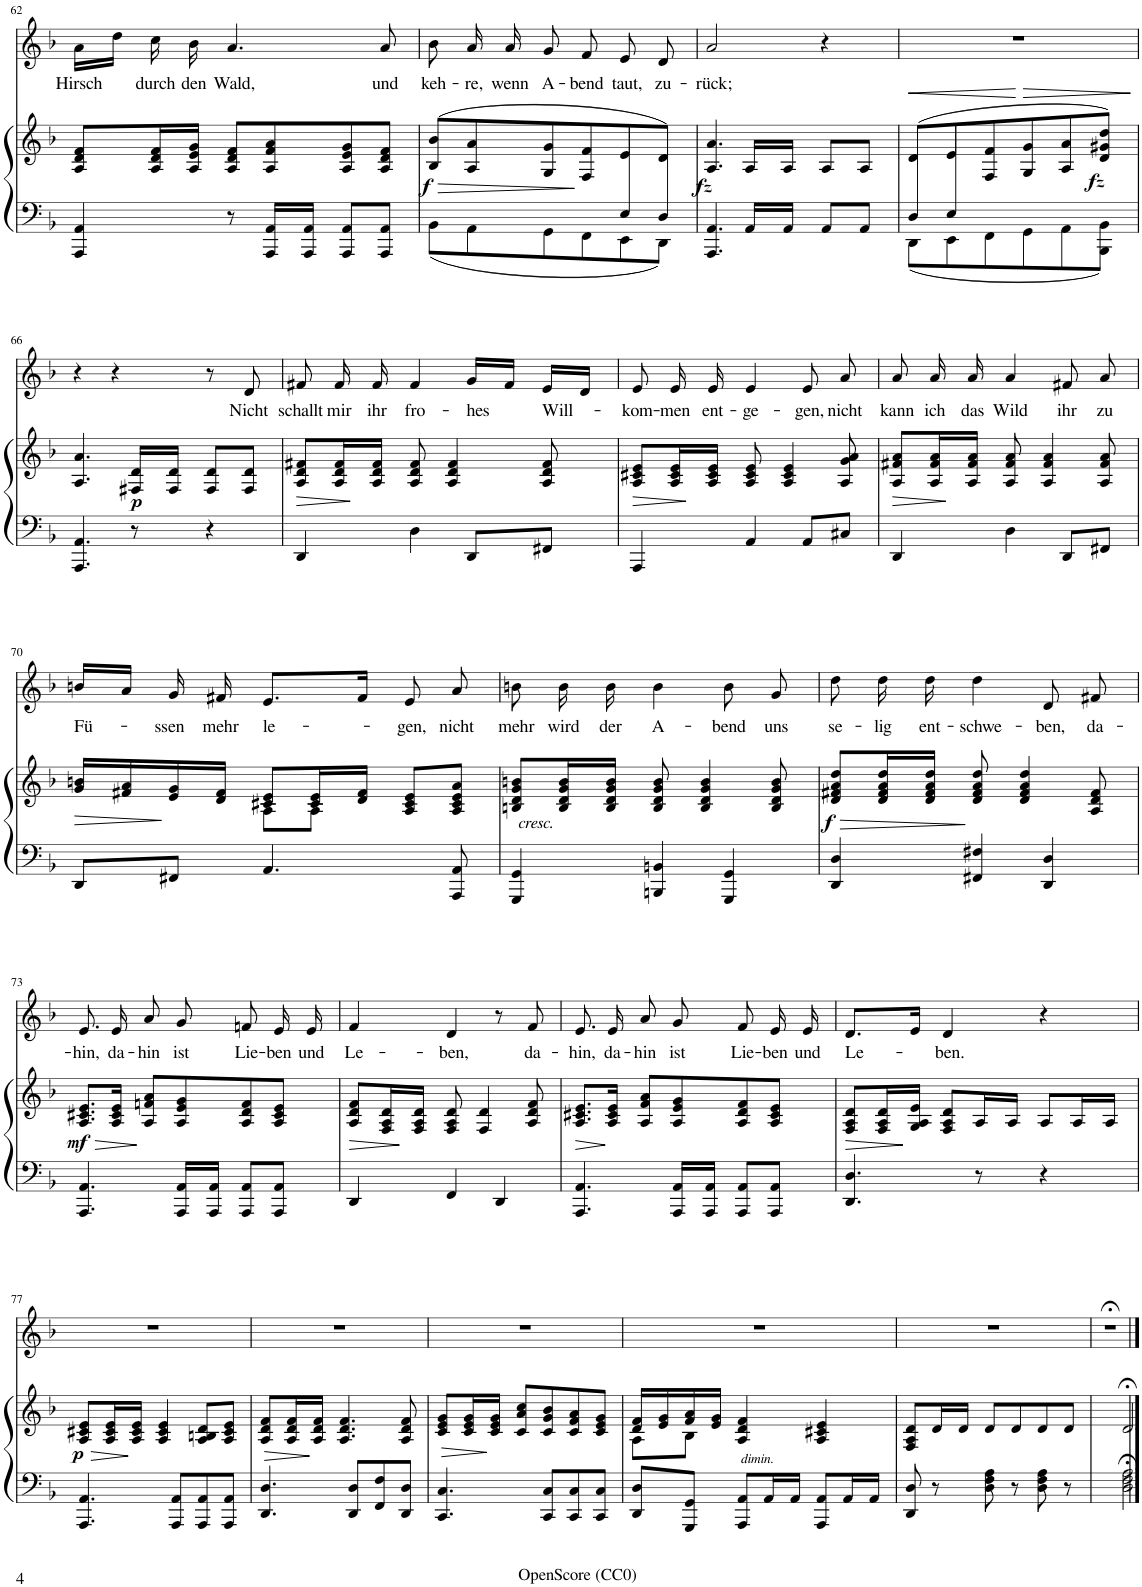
**kern	**kern	**dynam	**kern	**text
*part2	*part2	*part2	*part1	*part1
*staff3	*staff2	*staff2/3	*staff1	*staff1
*I"Pianoforte	*	*	*I"Singstimme Voice	*
*I'Pno	*	*	*	*
!!LO:PB:g=z
*clefF4	*clefG2	*	*clefG2	*
*k[b-]	*k[b-]	*	*k[b-]	*
*M3/4	*M3/4	*	*M3/4	*
=62	=62	=62	=62	=62
!	!	!	!	!LO:LY:b
4AAA/ 4AA/	8A/ 8d/ 8f/L	.	16a\LL	Hirsch
.	.	.	16dd\JJ	.
!	!	!	!	!LO:LY:b
.	16A/ 16d/ 16f/L	.	16cc\	durch
!	!	!	!	!LO:LY:b
.	16A/ 16e/ 16g/JJ	.	16b-\	den
!	!	!	!	!LO:LY:b
8r	8A/ 8d/ 8f/L	.	4.a/	Wald,
16AAA/ 16AA/LL	8A/ 8f/ 8a/	.	.	.
16AAA/ 16AA/JJ	.	.	.	.
8AAA/ 8AA/L	8A/ 8e/ 8g/	.	.	.
!	!	!	!	!LO:LY:b
8AAA/ 8AA/J	8A/ 8d/ 8f/J	.	8a/	und
=63	=63	=63	=63	=63
*^	*	*	*	*
!	!	!	!LO:HP:b	!	!LO:LY:b
!	!	!	!LO:DY:n=1:b	!	!
2ryy	8BB-\L	(8B-/ 8b-/L	> f	8b-\	keh-
!	!	!	!	!	!LO:LY:b
.	8AA\	8A/ 8a/	.	16a/	-re,
!	!	!	!	!	!LO:LY:b
.	.	.	.	16a/	wenn
!	!	!	!	!	!LO:LY:b
.	8GG\	8G/ 8g/	.	8g/	A-
!	!	!	!	!	!LO:LY:b
.	8FF\	8F/ 8f/	]	8f/	-bend
!	!	!	!	!	!LO:LY:b
8E/L	8EE\	8e/	.	8e/	taut,
!	!	!	!	!	!LO:LY:b
8D/J	8DD\J	8d/J)	.	8d/	zu-
=64	=64	=64	=64	=64	=64
!	!	!	!LO:DY:b	!	!LO:LY:b
*v	*v	*	*	*	*
4.AAA/ 4.AA/	4.A/ 4.a/	fz	2a/	-rück;
16AA/LL	16A/LL	.	.	.
16AA/JJ	16A/JJ	.	.	.
8AA/L	8A/L	.	4r	.
8AA/J	8A/J	.	.	.
=65	=65	=65	=65	=65
*^	*	*	*	*
!	!	!	!LO:HP:b	!	!
8D/L	8DD\L	(>8d/L	<	2.r	.
8E/J	8EE\	8e/	.	.	.
2ryy	8FF\	8F/ 8f/	.	.	.
!	!	!	!LO:HP:n=1:b	!	!
.	8GG\	8G/ 8g/	[ >	.	.
.	8AA\	8A/ 8a/	.	.	.
!	!	!	!LO:DY:b	!	!
.	8BBB-\ 8BB-\J	8d/ 8g#X/ 8dd/J)	fz	.	.
*v	*v	*	*	*	*
.	.	]	.	.
!!LO:LB:g=z
=66	=66	=66	=66	=66
4.AAA/ 4.AA/	4.A/;< 4.a/;<	.	4r	.
.	.	.	4r	.
!	!	!LO:DY:b	!	!
8r	16F#X/ 16d/LL	p	.	.
.	16F#/ 16d/JJ	.	.	.
4r	8F#/ 8d/L	.	8r	.
!	!	!	!	!LO:LY:b
.	8F#/ 8d/J	.	8d/	Nicht
=67	=67	=67	=67	=67
!	!	!LO:HP:b	!	!LO:LY:b
4DD/	8A/ 8d/ 8f#X/L	>	8f#X/	schallt
!	!	!	!	!LO:LY:b
.	16A/ 16d/ 16f#/L	.	16f#/	mir
!	!	!	!	!LO:LY:b
.	16A/ 16d/ 16f#/JJ	]	16f#/	ihr
!	!	!	!	!LO:LY:b
4D\	8A/ 8d/ 8f#/	.	4f#/	fro-
.	4A/ 4d/ 4f#/	.	.	.
!	!	!	!	!LO:LY:b
8DD/L	.	.	16g/LL	-hes
.	.	.	16f#/JJ	.
!	!	!	!	!LO:LY:b
8FF#X/J	8A/ 8d/ 8f#/	.	16e/LL	Will-
.	.	.	16d/JJ	.
=68	=68	=68	=68	=68
!	!	!LO:HP:b	!	!LO:LY:b
4AAA/	8A/ 8c#X/ 8e/L	>	8e/	-kom-
!	!	!	!	!LO:LY:b
.	16A/ 16c#/ 16e/L	.	16e/	-men
!	!	!	!	!LO:LY:b
.	16A/ 16c#/ 16e/JJ	]	16e/	ent-
!	!	!	!	!LO:LY:b
4AA/	8A/ 8c#/ 8e/	.	4e/	-ge-
.	4A/ 4c#/ 4e/	.	.	.
!	!	!	!	!LO:LY:b
8AA/L	.	.	8e/	-gen,
!	!	!	!	!LO:LY:b
8C#X/J	8A/ 8g/ 8a/	.	8a/	nicht
=69	=69	=69	=69	=69
!	!	!LO:HP:b	!	!LO:LY:b
4DD/	8A/ 8f#X/ 8a/L	>	8a/	kann
!	!	!	!	!LO:LY:b
.	16A/ 16f#/ 16a/L	.	16a/	ich
!	!	!	!	!LO:LY:b
.	16A/ 16f#/ 16a/JJ	]	16a/	das
!	!	!	!	!LO:LY:b
4D\	8A/ 8f#/ 8a/	.	4a/	Wild
.	4A/ 4f#/ 4a/	.	.	.
!	!	!	!	!LO:LY:b
8DD/L	.	.	8f#X/	ihr
!	!	!	!	!LO:LY:b
8FF#X/J	8A/ 8f#/ 8a/	.	8a/	zu
!!LO:LB:g=z
=70	=70	=70	=70	=70
!	!	!LO:HP:b	!	!LO:LY:b
*	*^	*	*	*
8DD/L	16g/ 16bn/LL	4ryy	>	16bn/LL	Fü-
.	16f#X/ 16a/	.	.	16a/JJ	.
!	!	!	!	!	!LO:LY:b
8FF#X/J	16e/ 16g/	.	]	16g/	-ssen
!	!	!	!	!	!LO:LY:b
.	16d/ 16f#/JJ	.	.	16f#X/	mehr
!	!	!	!	!	!LO:LY:b
4.AA/	8c#X/ 8e/L	8A\L	.	8.e/L	le-
.	16c#/ 16e/L	8A\J	.	.	.
.	16d/ 16f#/JJ	.	.	16f#/Jk	.
!	!	!	!	!	!LO:LY:b
.	8A/ 8c#/ 8e/L	4ryy	.	8e/	-gen,
!	!	!	!	!	!LO:LY:b
8AAA/ 8AA/	8A/ 8c#/ 8e/ 8a/J	.	.	8a/	nicht
*	*v	*v	*	*	*
=71	=71	=71	=71	=71
!	!LO:TX:b:i:t=cresc.	!	!	!
!	!	!	!	!LO:LY:b
4GGG/ 4GG/	8Bn/ 8d/ 8g/ 8bn/L	.	8bn\	mehr
!	!	!	!	!LO:LY:b
.	16B/ 16d/ 16g/ 16b/L	.	16b\	wird
!	!	!	!	!LO:LY:b
.	16B/ 16d/ 16g/ 16b/JJ	.	16b\	der
!	!	!	!	!LO:LY:b
4BBBn/ 4BBn/	8B/ 8d/ 8g/ 8b/	.	4b\	A-
.	4B/ 4d/ 4g/ 4b/	.	.	.
!	!	!	!	!LO:LY:b
4GGG/ 4GG/	.	.	8b\	-bend
!	!	!	!	!LO:LY:b
.	8B/ 8d/ 8g/ 8b/	.	8g/	uns
=72	=72	=72	=72	=72
!	!	!LO:HP:b	!	!LO:LY:b
!	!	!LO:DY:n=1:b	!	!
4DD/ 4D/	8d/ 8f#X/ 8a/ 8dd/L	> f	8dd\	se-
!	!	!	!	!LO:LY:b
.	16d/ 16f#/ 16a/ 16dd/L	.	16dd\	-lig
!	!	!	!	!LO:LY:b
.	16d/ 16f#/ 16a/ 16dd/JJ	.	16dd\	ent-
!	!	!	!	!LO:LY:b
4FF#X/ 4F#X/	8d/ 8f#/ 8a/ 8dd/	]	4dd\	-schwe-
.	4d/ 4f#/ 4a/ 4dd/	.	.	.
!	!	!	!	!LO:LY:b
4DD/ 4D/	.	.	8d/	-ben,
!	!	!	!	!LO:LY:b
.	8A/ 8d/ 8f#/	.	8f#X/	da-
!!LO:LB:g=z
=73	=73	=73	=73	=73
!	!	!LO:HP:b	!	!LO:LY:b
!	!	!LO:DY:n=1:b	!	!
4.AAA/ 4.AA/	8.A/ 8.c#X/ 8.e/L	> mf	8.e/	-hin,
!	!	!	!	!LO:LY:b
.	16A/ 16c#/ 16e/Jk	.	16e/	da-
!	!	!	!	!LO:LY:b
.	8A/ 8fn/ 8a/L	]	8a/	-hin
!	!	!	!	!LO:LY:b
16AAA/ 16AA/LL	8A/ 8e/ 8g/	.	8g/	ist
16AAA/ 16AA/JJ	.	.	.	.
!	!	!	!	!LO:LY:b
8AAA/ 8AA/L	8A/ 8d/ 8f/	.	8fn/	Lie-
!	!	!	!	!LO:LY:b
8AAA/ 8AA/J	8A/ 8c#/ 8e/J	.	16e/	-ben
!	!	!	!	!LO:LY:b
.	.	.	16e/	und
=74	=74	=74	=74	=74
!	!	!LO:HP:b	!	!LO:LY:b
4DD/	8A/ 8d/ 8f/L	>	4f/	Le-
.	16F/ 16A/ 16d/L	.	.	.
.	16F/ 16A/ 16d/JJ	]	.	.
!	!	!	!	!LO:LY:b
4FF/	8F/ 8A/ 8d/	.	4d/	-ben,
.	4F/ 4d/	.	.	.
4DD/	.	.	8r	.
!	!	!	!	!LO:LY:b
.	8A/ 8d/ 8f/	.	8f/	da-
=75	=75	=75	=75	=75
!	!	!LO:HP:b	!	!LO:LY:b
4.AAA/ 4.AA/	8.A/ 8.c#X/ 8.e/L	>	8.e/	-hin,
!	!	!	!	!LO:LY:b
.	16A/ 16c#/ 16e/Jk	]	16e/	da-
!	!	!	!	!LO:LY:b
.	8A/ 8f/ 8a/L	.	8a/	-hin
!	!	!	!	!LO:LY:b
16AAA/ 16AA/LL	8A/ 8e/ 8g/	.	8g/	ist
16AAA/ 16AA/JJ	.	.	.	.
!	!	!	!	!LO:LY:b
8AAA/ 8AA/L	8A/ 8d/ 8f/	.	8f/	Lie-
!	!	!	!	!LO:LY:b
8AAA/ 8AA/J	8A/ 8c#/ 8e/J	.	16e/	-ben
!	!	!	!	!LO:LY:b
.	.	.	16e/	und
=76	=76	=76	=76	=76
!	!	!LO:HP:b	!	!LO:LY:b
4.DD/ 4.D/	8F/ 8A/ 8d/L	>	8.d/L	Le-
.	16F/ 16A/ 16d/L	.	.	.
.	16G/ 16A/ 16e/JJ	]	16e/Jk	.
!	!	!	!	!LO:LY:b
.	8F/;< 8A/;< 8d/;<L	.	4d/	-ben.
8r	16A/L	.	.	.
.	16A/JJ	.	.	.
4r	8A/L	.	4r	.
.	16A/L	.	.	.
.	16A/JJ	.	.	.
!!LO:LB:g=z
=77	=77	=77	=77	=77
!	!	!LO:HP:b	!	!
!	!	!LO:DY:n=1:b	!	!
4.AAA/ 4.AA/	8A/ 8c#X/ 8e/L	> p	2.r	.
.	16A/ 16c#/ 16e/L	.	.	.
.	16A/ 16c#/ 16e/JJ	]	.	.
.	4A/ 4c#/ 4e/	.	.	.
8AAA/ 8AA/L	.	.	.	.
8AAA/ 8AA/	8A/ 8Bn/ 8d/L	.	.	.
8AAA/ 8AA/J	8A/ 8c#/ 8e/J	.	.	.
=78	=78	=78	=78	=78
!	!	!LO:HP:b	!	!
4.DD/ 4.D/	8A/ 8d/ 8f/L	>	2.r	.
.	16A/ 16d/ 16f/L	.	.	.
.	16A/ 16d/ 16f/JJ	]	.	.
.	4.A/ 4.d/ 4.f/	.	.	.
8DD/ 8D/L	.	.	.	.
8FF/ 8F/	.	.	.	.
8DD/ 8D/J	8A/ 8d/ 8f/	.	.	.
=79	=79	=79	=79	=79
!	!	!LO:HP:b	!	!
4.CC/ 4.C/	8c/ 8e/ 8g/L	>	2.r	.
.	16c/ 16e/ 16g/L	.	.	.
.	16c/ 16e/ 16g/JJ	]	.	.
.	8c/ 8a/ 8cc/L	.	.	.
8CC/ 8C/L	8c/ 8g/ 8b-/	.	.	.
8CC/ 8C/	8c/ 8f/ 8a/	.	.	.
8CC/ 8C/J	8c/ 8e/ 8g/J	.	.	.
=80	=80	=80	=80	=80
*	*^	*	*	*
8DD/ 8D/L	16d/ 16f/LL	8A\L	.	2.r	.
.	16e/ 16g/	.	.	.	.
8GGG/ 8GG/J	16f/ 16a/	8B-\J	.	.	.
.	16e/ 16g/JJ	.	.	.	.
!	!LO:TX:b:i:t=dimin.	!	!	!	!
8AAA/ 8AA/L	4A/ 4d/ 4f/	2ryy	.	.	.
16AA/L	.	.	.	.	.
16AA/JJ	.	.	.	.	.
8AAA/ 8AA/L	4A/ 4c#X/ 4e/	.	.	.	.
16AA/L	.	.	.	.	.
16AA/JJ	.	.	.	.	.
*	*v	*v	*	*	*
=81	=81	=81	=81	=81
8DD/ 8D/	8F/ 8A/ 8d/L	.	2.r	.
8r	16d/L	.	.	.
.	16d/JJ	.	.	.
8D\ 8F\ 8A\	8d/L	.	.	.
8r	8d/	.	.	.
8D\ 8F\ 8A\	8d/	.	.	.
8r	8d/J	.	.	.
=82	=82	=82	=82	=82
2.D\;< 2.F\;< 2.A\;<	2.d;</	.	2.r;<	.
==	==	==	==	==
*-	*-	*-	*-	*-
